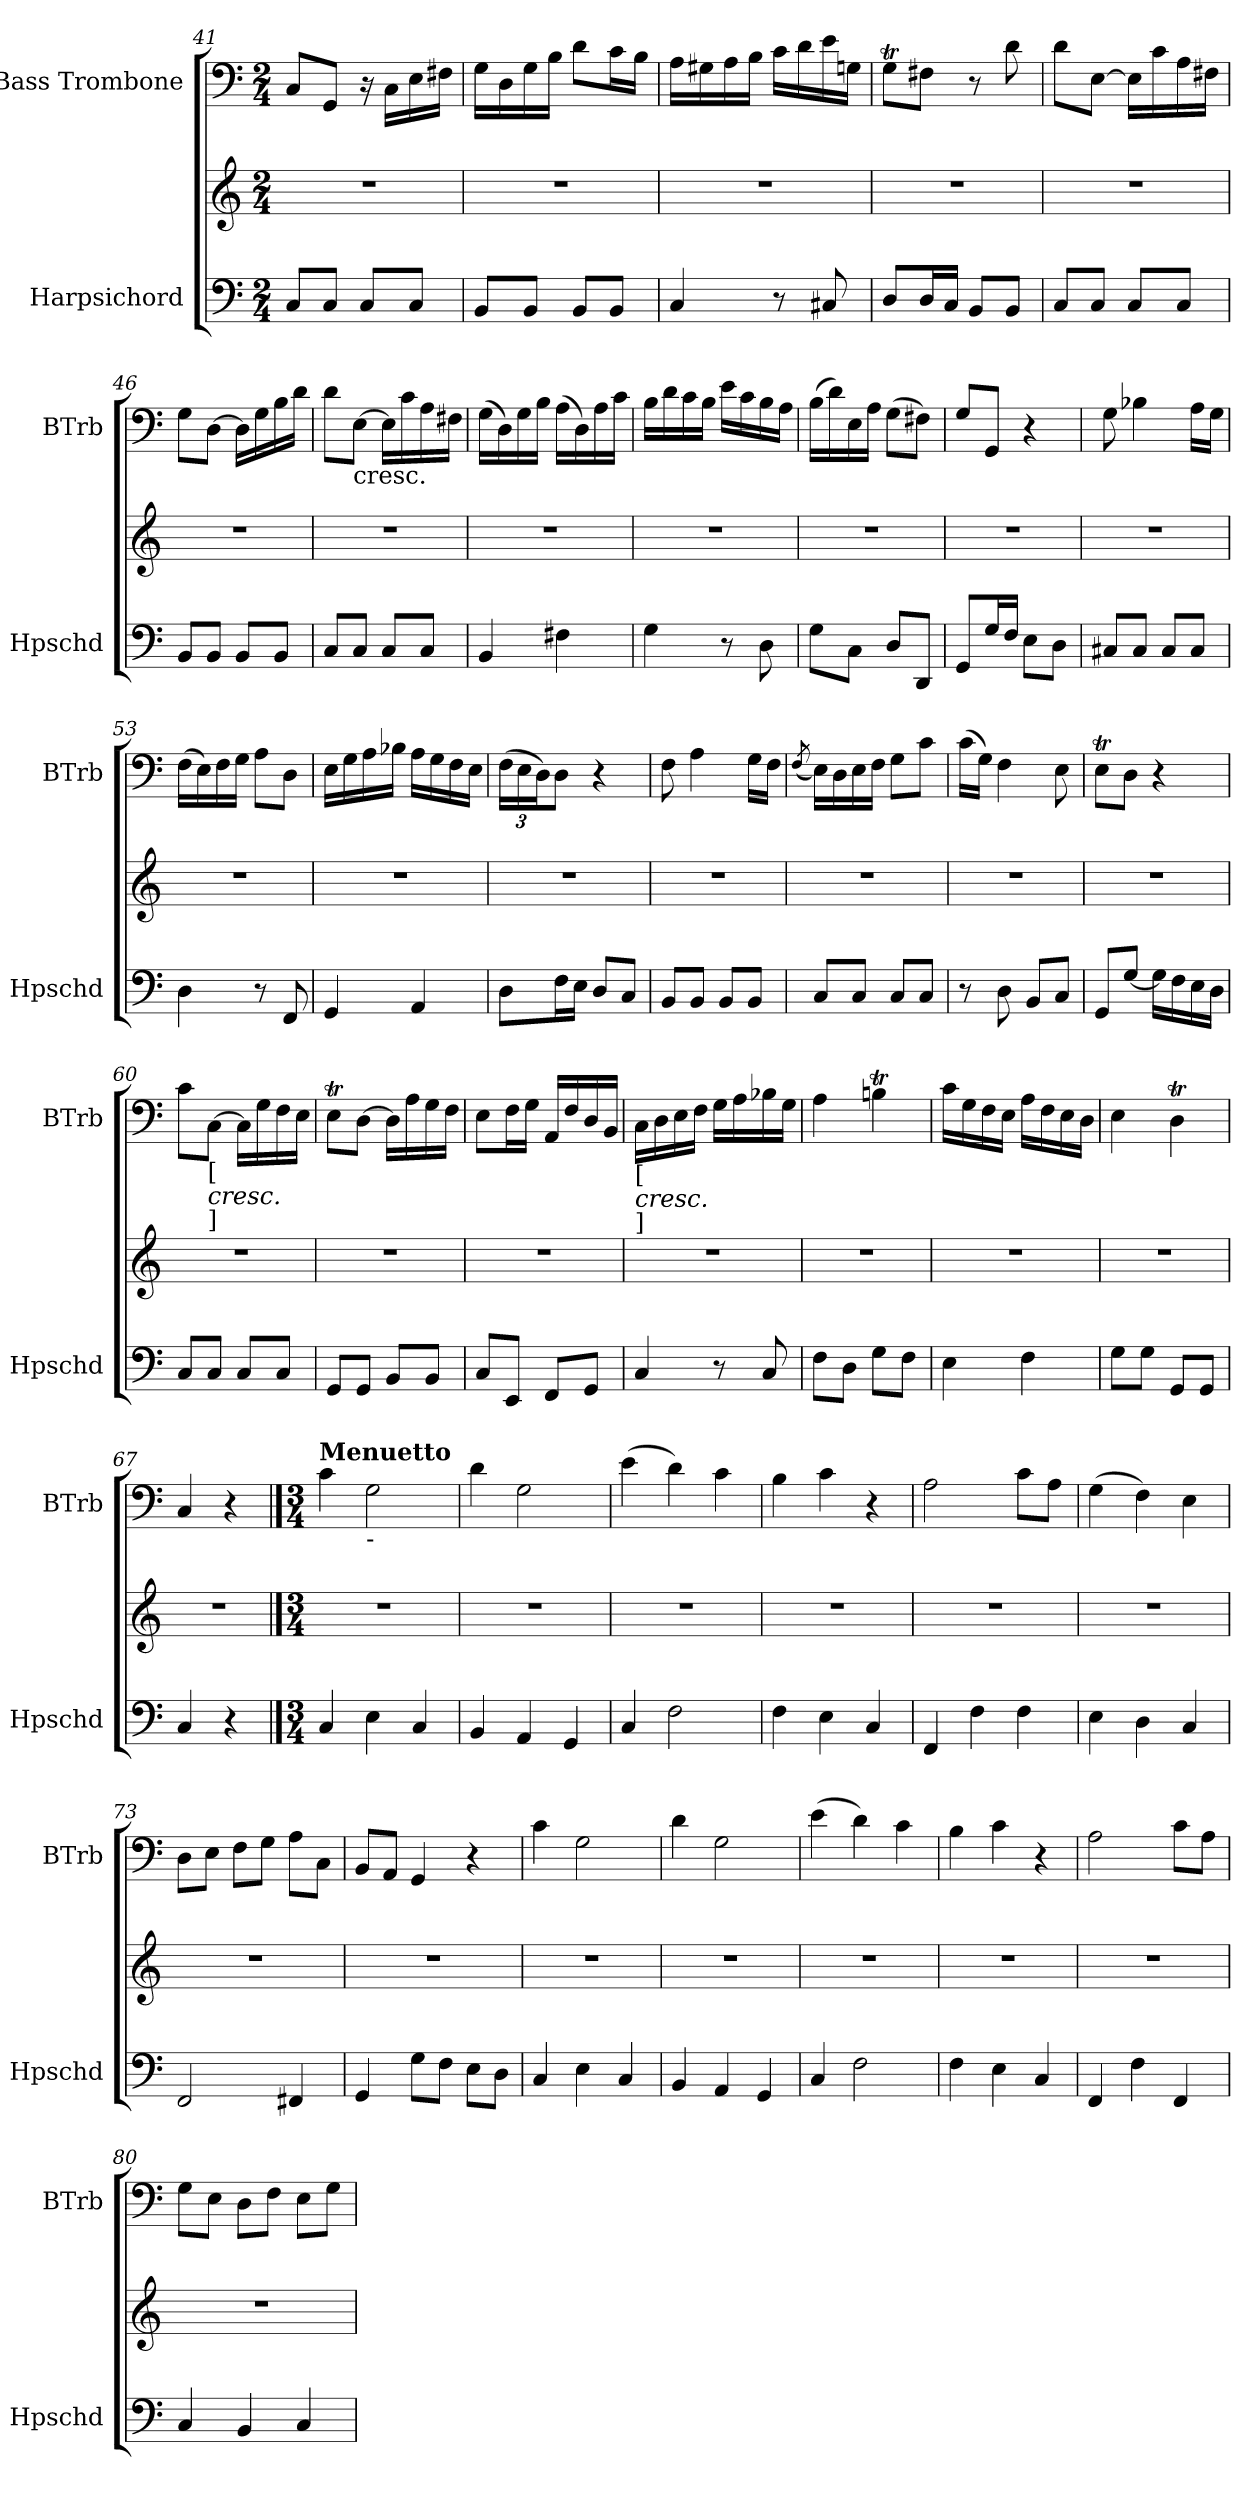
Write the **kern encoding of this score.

**kern	**kern	**kern
*part2	*part2	*part1
*staff3	*staff2	*staff1
*I"Harpsichord	*	*I"Bass Trombone
*I'Hpschd	*	*I'BTrb
*clefF4	*clefG2	*clefF4
*k[]	*k[]	*k[]
*C:	*C:	*C:
*M2/4	*M2/4	*M2/4
=41	=41	=41
8C/L	2r	8C/L
8C/J	.	8GG/J
8C/L	.	16r
.	.	16C\LL
8C/J	.	16E\
.	.	16F#X\JJ
!!LO:LB:g=z
=42	=42	=42
8BB/L	2r	16G\LL
.	.	16D\
8BB/J	.	16G\
.	.	16B\JJ
8BB/L	.	8d\L
8BB/J	.	16c\L
.	.	16B\JJ
=43	=43	=43
4C/	2r	16A\LL
.	.	16G#X\
.	.	16A\
.	.	16B\JJ
8r	.	16c\LL
.	.	16d\
8C#X/	.	16e\
.	.	16Gn\JJ
=44	=44	=44
8D/L	2r	8GT\L
16D/L	.	8F#X\J
16C/JJ	.	.
8BB/L	.	8r
8BB/J	.	8d\
=45	=45	=45
8C/L	2r	8d\L
8C/J	.	[8E\J
8C/L	.	16E\LL]
.	.	16c\
8C/J	.	16A\
.	.	16F#X\JJ
=46	=46	=46
8BB/L	2r	8G\L
8BB/J	.	[8D\J
8BB/L	.	16D\LL]
.	.	16G\
8BB/J	.	16B\
.	.	16d\JJ
!!LO:LB:g=z
=47	=47	=47
8C/L	2r	8d\L
!	!	!LO:TX:b:t=cresc.
8C/J	.	[8E\J
8C/L	.	16E\LL]
.	.	16c\
8C/J	.	16A\
.	.	16F#X\JJ
=48	=48	=48
4BB/	2r	(>16G\LL
.	.	16D\)
.	.	16G\
.	.	16B\JJ
4F#X\	.	(>16A\LL
.	.	16D\)
.	.	16A\
.	.	16c\JJ
=49	=49	=49
4G\	2r	16B\LL
.	.	16d\
.	.	16c\
.	.	16B\JJ
8r	.	16e\LL
.	.	16c\
8D\	.	16B\
.	.	16A\JJ
=50	=50	=50
8G\L	2r	(>16B\LL
.	.	16d\)
8C\J	.	16E\
.	.	16A\JJ
8D/L	.	(>8G\L
8DD/J	.	8F#X\J)
=51	=51	=51
8GG/L	2r	8G/L
16G/L	.	8GG/J
16F/JJ	.	.
8E\L	.	4r
8D\J	.	.
!!LO:LB:g=z
=52	=52	=52
8C#X/L	2r	8G\
8C#/J	.	4B-X\
8C#/L	.	.
8C#/J	.	16A\LL
.	.	16G\JJ
=53	=53	=53
4D\	2r	(>16F\LL
.	.	16E\)
.	.	16F\
.	.	16G\JJ
8r	.	8A\L
8FF/	.	8D\J
=54	=54	=54
4GG/	2r	16E\LL
.	.	16G\
.	.	16A\
.	.	16B-X\JJ
4AA/	.	16A\LL
.	.	16G\
.	.	16F\
.	.	16E\JJ
=55	=55	=55
*	*	*Xbrackettup
8D\L	2r	(>24F\LL
.	.	24E\
.	.	24D\J)
16F\L	.	8D\J
16E\JJ	.	.
8D/L	.	4r
8C/J	.	.
=56	=56	=56
8BB/L	2r	8F\
8BB/J	.	4A\
8BB/L	.	.
8BB/J	.	16G\LL
.	.	16F\JJ
!!LO:PB:g=z
=57	=57	=57
.	.	(<8qF/
8C/L	2r	16E\LL)
.	.	16D\
8C/J	.	16E\
.	.	16F\JJ
8C/L	.	8G\L
8C/J	.	8c\J
=58	=58	=58
8r	2r	(>16c\LL
.	.	16G\JJ)
8D\	.	4F\
8BB/L	.	.
8C/J	.	8E\
=59	=59	=59
8GG/L	2r	8Et\L
[8G/J	.	8D\J
16G\LL]	.	4r
16F\	.	.
16E\	.	.
16D\JJ	.	.
=60	=60	=60
8C/L	2r	8c\L
!	!	!LO:TX:b:t=[
!	!	!LO:TX:b:i:t=cresc.
!	!	!LO:TX:b:t=]
8C/J	.	[8C\J
8C/L	.	16C\LL]
.	.	16G\
8C/J	.	16F\
.	.	16E\JJ
=61	=61	=61
8GG/L	2r	8Et\L
8GG/J	.	[8D\J
8BB/L	.	16D\LL]
.	.	16A\
8BB/J	.	16G\
.	.	16F\JJ
=62	=62	=62
8C/L	2r	8E\L
8EE/J	.	16F\L
.	.	16G\JJ
8FF/L	.	16AA/LL
.	.	16F/
8GG/J	.	16D/
.	.	16BB/JJ
!!LO:LB:g=z
=63	=63	=63
!	!	!LO:TX:b:t=[
!	!	!LO:TX:b:i:t=cresc.
!	!	!LO:TX:b:t=]
4C/	2r	16C\LL
.	.	16D\
.	.	16E\
.	.	16F\JJ
8r	.	16G\LL
.	.	16A\
8C/	.	16B-X\
.	.	16G\JJ
=64	=64	=64
8F\L	2r	4A\
8D\J	.	.
8G\L	.	4Bnt\
8F\J	.	.
=65	=65	=65
4E\	2r	16c\LL
.	.	16G\
.	.	16F\
.	.	16E\JJ
4F\	.	16A\LL
.	.	16F\
.	.	16E\
.	.	16D\JJ
=66	=66	=66
8G\L	2r	4E\
8G\J	.	.
8GG/L	.	4DT\
8GG/J	.	.
=67	=67	=67
4C/	2r	4C/
4r	.	4r
!!LO:LB:g=z
==67X2	==67X2	==67X2
*k[]	*k[]	*k[]
*C:	*C:	*C:
*M3/4	*M3/4	*M3/4
!	!	!LO:TX:a:B:t=Menuetto
4C/	2.r	4c\
!	!	!LO:TX:b:t=-
4E\	.	2G\
4C/	.	.
=68	=68	=68
4BB/	2.r	4d\
4AA/	.	2G\
4GG/	.	.
=69	=69	=69
4C/	2.r	(>4e\
2F\	.	4d\)
.	.	4c\
=70	=70	=70
4F\	2.r	4B\
4E\	.	4c\
4C/	.	4r
=71	=71	=71
4FF/	2.r	2A\
4F\	.	.
4F\	.	8c\L
.	.	8A\J
=72	=72	=72
4E\	2.r	(>4G\
4D\	.	4F\)
4C/	.	4E\
!!LO:LB:g=z
=73	=73	=73
2FF/	2.r	8D\L
.	.	8E\J
.	.	8F\L
.	.	8G\J
4FF#X/	.	8A\L
.	.	8C\J
=74	=74	=74
4GG/	2.r	8BB/L
.	.	8AA/J
8G\L	.	4GG/
8F\J	.	.
8E\L	.	4r
8D\J	.	.
=75	=75	=75
4C/	2.r	4c\
4E\	.	2G\
4C/	.	.
=76	=76	=76
4BB/	2.r	4d\
4AA/	.	2G\
4GG/	.	.
=77	=77	=77
4C/	2.r	(>4e\
2F\	.	4d\)
.	.	4c\
=78	=78	=78
4F\	2.r	4B\
4E\	.	4c\
4C/	.	4r
=79	=79	=79
4FF/	2.r	2A\
4F\	.	.
4FF/	.	8c\L
.	.	8A\J
!!LO:PB:g=z
=80	=80	=80
4C/	2.r	8G\L
.	.	8E\J
4BB/	.	8D\L
.	.	8F\J
4C/	.	8E\L
.	.	8G\J
=	=	=
*-	*-	*-
